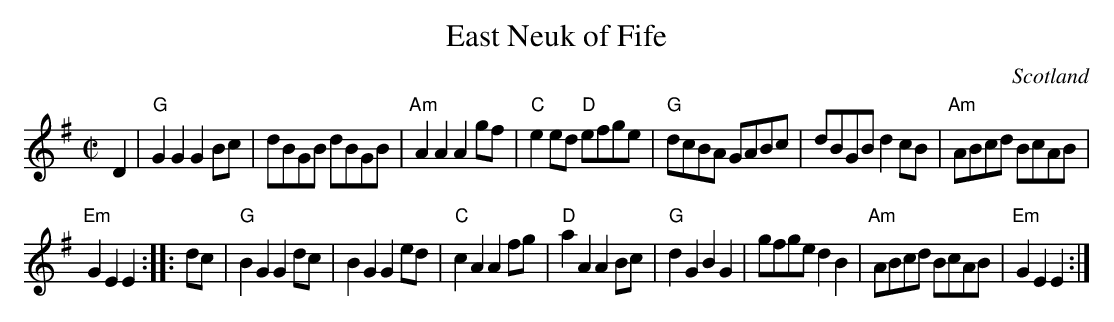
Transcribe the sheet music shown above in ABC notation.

X:1
T:East Neuk of Fife
O:Scotland
M:C|
L:1/8
K:G
D2|\
"G"G2G2 G2Bc|dBGB dBGB|"Am"A2A2 A2gf|"C"e2ed "D"efge|\
"G"dcBA GABc|dBGB d2cB|"Am"ABcd BcAB|
"Em"G2E2 E2:|\
|:dc|\
"G"B2G2 G2dc|B2G2 G2ed|"C"c2A2 A2fg|"D"a2A2 A2Bc|\
"G"d2G2 B2G2|gfge d2B2|"Am"ABcd BcAB|"Em"G2E2 E2:|
